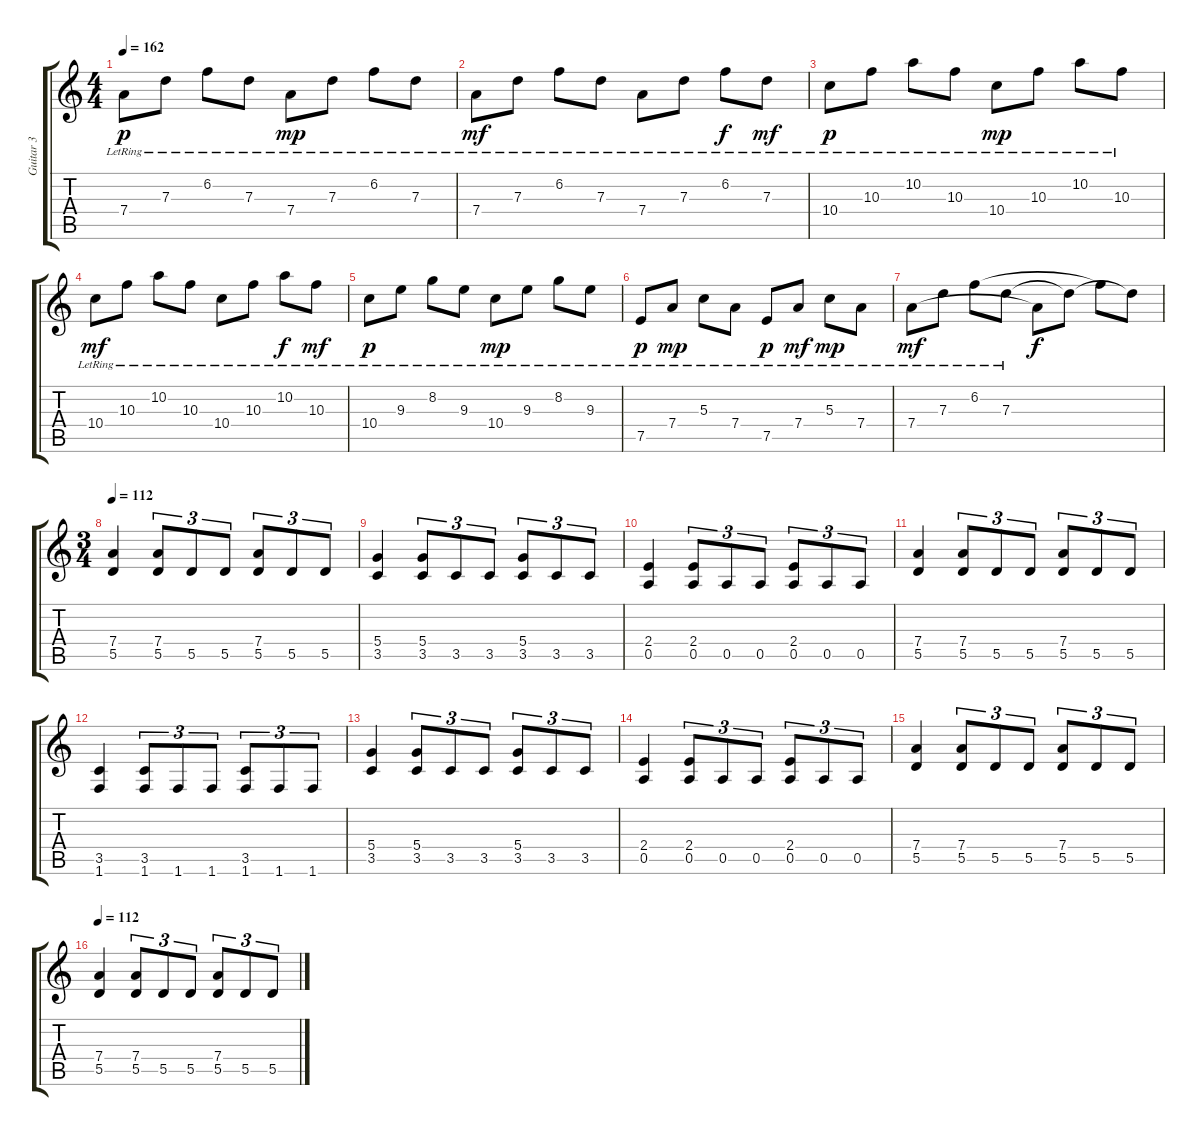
\track ("Guitar 3" "Guitar 3") {instrument overdrivenguitar}
\staff {score tabs}
\tuning (E4 B3 G3 D3 A2 E2) {hide}
\ts (4 4)
\tempo 162
\clef g2
\ks c
7.4{lr}.8{dy p} 7.3{lr}.8 6.2{lr}.8 7.3{lr}.8 7.4{lr}.8{dy mp} 7.3{lr}.8 6.2{lr}.8 7.3{lr}.8 |
7.4{lr}.8{dy mf} 7.3{lr}.8 6.2{lr}.8 7.3{lr}.8 7.4{lr}.8 7.3{lr}.8 6.2{lr}.8{dy f} 7.3{lr}.8{dy mf} |
10.4{lr}.8{dy p} 10.3{lr}.8 10.2{lr}.8 10.3{lr}.8 10.4{lr}.8{dy mp} 10.3{lr}.8 10.2{lr}.8 10.3{lr}.8 |
10.4{lr}.8{dy mf} 10.3{lr}.8 10.2{lr}.8 10.3{lr}.8 10.4{lr}.8 10.3{lr}.8 10.2{lr}.8{dy f} 10.3{lr}.8{dy mf} |
10.4{lr}.8{dy p} 9.3{lr}.8 8.2{lr}.8 9.3{lr}.8 10.4{lr}.8{dy mp} 9.3{lr}.8 8.2{lr}.8 9.3{lr}.8 |
7.5{lr}.8{dy p} 7.4{lr}.8{dy mp} 5.3{lr}.8 7.4{lr}.8 7.5{lr}.8{dy p} 7.4{lr}.8{dy mf} 5.3{lr}.8{dy mp} 7.4{lr}.8 |
7.4{lr}.8{dy mf} 7.3{lr}.8 6.2{lr}.8 7.3{lr}.8 7.4{t}.8{dy f} 7.3{t}.8 6.2{t}.8 7.3{t}.8 |
\ts (3 4)
\tempo 112
(7.4 5.5).4 (7.4 5.5).8{tu (3 2)} 5.5.8{tu (3 2)} 5.5.8{tu (3 2)} (7.4 5.5).8{tu (3 2)} 5.5.8{tu (3 2)} 5.5.8{tu (3 2)} |
(5.4 3.5).4 (5.4 3.5).8{tu (3 2)} 3.5.8{tu (3 2)} 3.5.8{tu (3 2)} (5.4 3.5).8{tu (3 2)} 3.5.8{tu (3 2)} 3.5.8{tu (3 2)} |
(2.4 0.5).4 (2.4 0.5).8{tu (3 2)} 0.5.8{tu (3 2)} 0.5.8{tu (3 2)} (2.4 0.5).8{tu (3 2)} 0.5.8{tu (3 2)} 0.5.8{tu (3 2)} |
(7.4 5.5).4 (7.4 5.5).8{tu (3 2)} 5.5.8{tu (3 2)} 5.5.8{tu (3 2)} (7.4 5.5).8{tu (3 2)} 5.5.8{tu (3 2)} 5.5.8{tu (3 2)} |
(3.5 1.6).4 (3.5 1.6).8{tu (3 2)} 1.6.8{tu (3 2)} 1.6.8{tu (3 2)} (3.5 1.6).8{tu (3 2)} 1.6.8{tu (3 2)} 1.6.8{tu (3 2)} |
(5.4 3.5).4 (5.4 3.5).8{tu (3 2)} 3.5.8{tu (3 2)} 3.5.8{tu (3 2)} (5.4 3.5).8{tu (3 2)} 3.5.8{tu (3 2)} 3.5.8{tu (3 2)} |
(2.4 0.5).4 (2.4 0.5).8{tu (3 2)} 0.5.8{tu (3 2)} 0.5.8{tu (3 2)} (2.4 0.5).8{tu (3 2)} 0.5.8{tu (3 2)} 0.5.8{tu (3 2)} |
(7.4 5.5).4 (7.4 5.5).8{tu (3 2)} 5.5.8{tu (3 2)} 5.5.8{tu (3 2)} (7.4 5.5).8{tu (3 2)} 5.5.8{tu (3 2)} 5.5.8{tu (3 2)} |
\tempo 112
(7.4 5.5).4 (7.4 5.5).8{tu (3 2)} 5.5.8{tu (3 2)} 5.5.8{tu (3 2)} (7.4 5.5).8{tu (3 2)} 5.5.8{tu (3 2)} 5.5.8{tu (3 2)}
